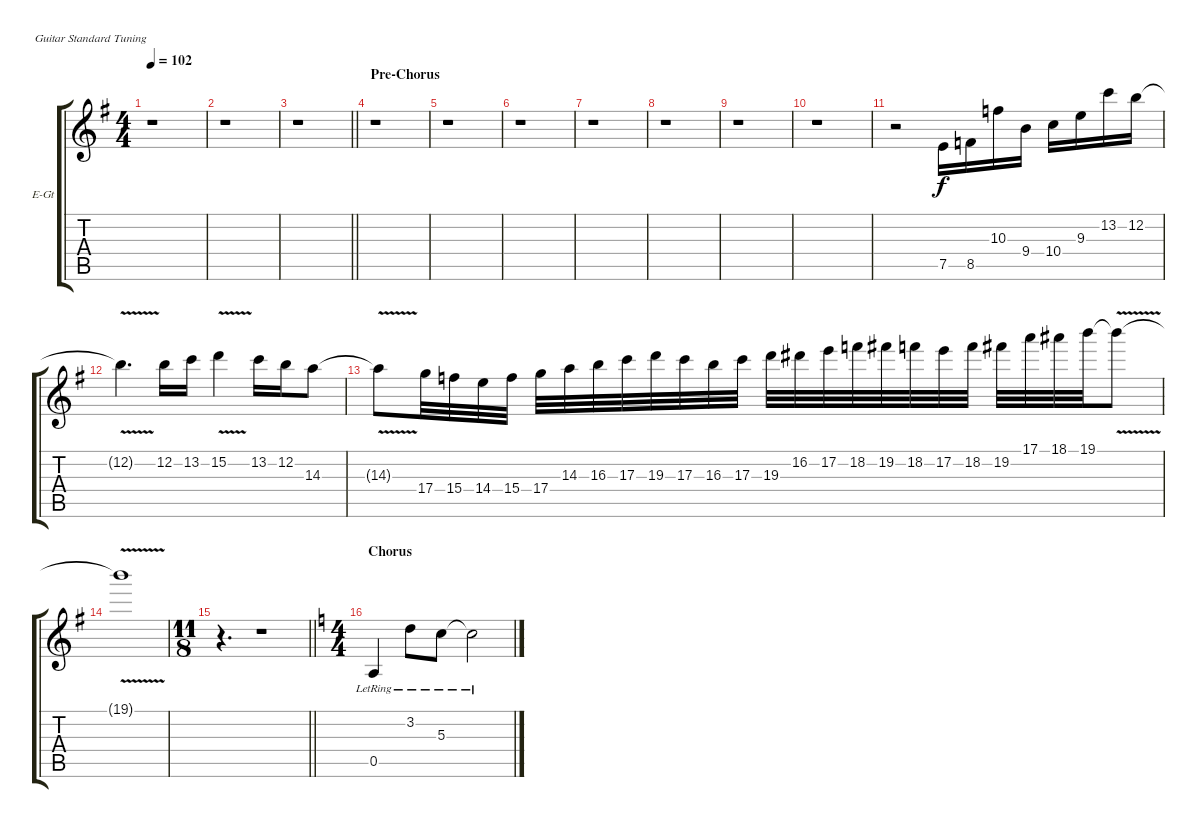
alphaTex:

\bracketExtendMode groupsimilarinstruments
\firstSystemTrackNameOrientation horizontal
\otherSystemsTrackNameOrientation horizontal
\track ("Guitar 1" "E-Gt") {instrument electricguitarclean}
\staff {score tabs}
\tuning (E4 B3 G3 D3 A2 E2)
\ts (4 4)
\tempo 102
\clef g2
\ks g
r.1{dy f} |
r.1 |
\barLineRight lightlight
r.1 |
\section ("" "Pre-Chorus")
r.1 |
r.1 |
r.1 |
r.1 |
r.1 |
r.1 |
r.1 |
r.2 7.5.16 8.5.16 10.3.16 9.4.16 10.4.16 9.3.16 13.2.16 12.2.16 |
12.2{v t}.4{d} 12.2.16 13.2.16 15.2{v}.4 13.2.16 12.2.16 14.3.8 |
14.3{v t}.8 17.4.32 15.4.32 14.4.32 15.4.32 17.4.32 14.3.32 16.3.32 17.3.32 19.3.32 17.3.32 16.3.32 17.3.32 19.3.32 16.2.32 17.2.32 18.2.32 19.2.32 18.2.32 17.2.32 18.2.32 19.2.32 17.1.32 18.1.32 19.1.32 19.1{v t}.8 |
19.1{v t}.1 |
\ts (11 8)
\beaming (8 3 3 3 2)
\barLineRight lightlight
r.4{d} r.1 |
\ts (4 4)
\beaming (8 2 2 2 2)
\section ("" "Chorus")
\ks c
0.5{lr}.4 3.2{lr}.8 5.3{lr}.8 5.3{lr t}.2
